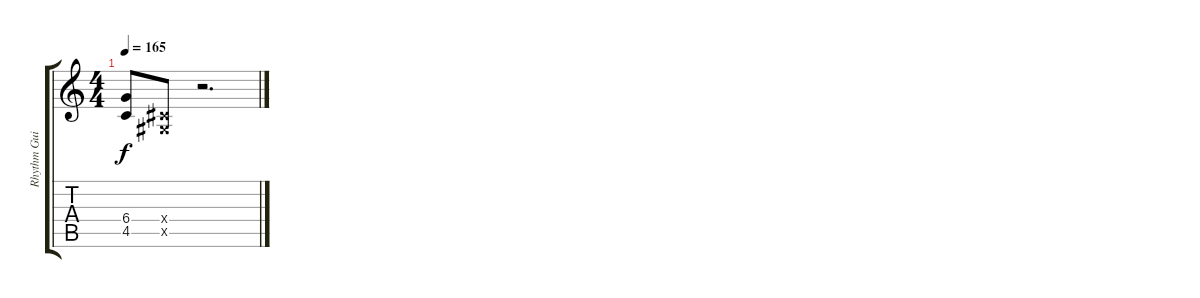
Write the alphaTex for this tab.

\track ("Rhythm Guitar" "Rhythm Gui") {instrument distortionguitar}
\staff {score tabs}
\tuning (Eb4 Bb3 Gb3 Db3 Ab2 Eb2) {hide}
\ts (4 4)
\tempo 165
\clef g2
\ks c
(6.4{t} 4.5{t}).8{dy f} (0.4{x} 0.5{x}).8 r.2{d}
